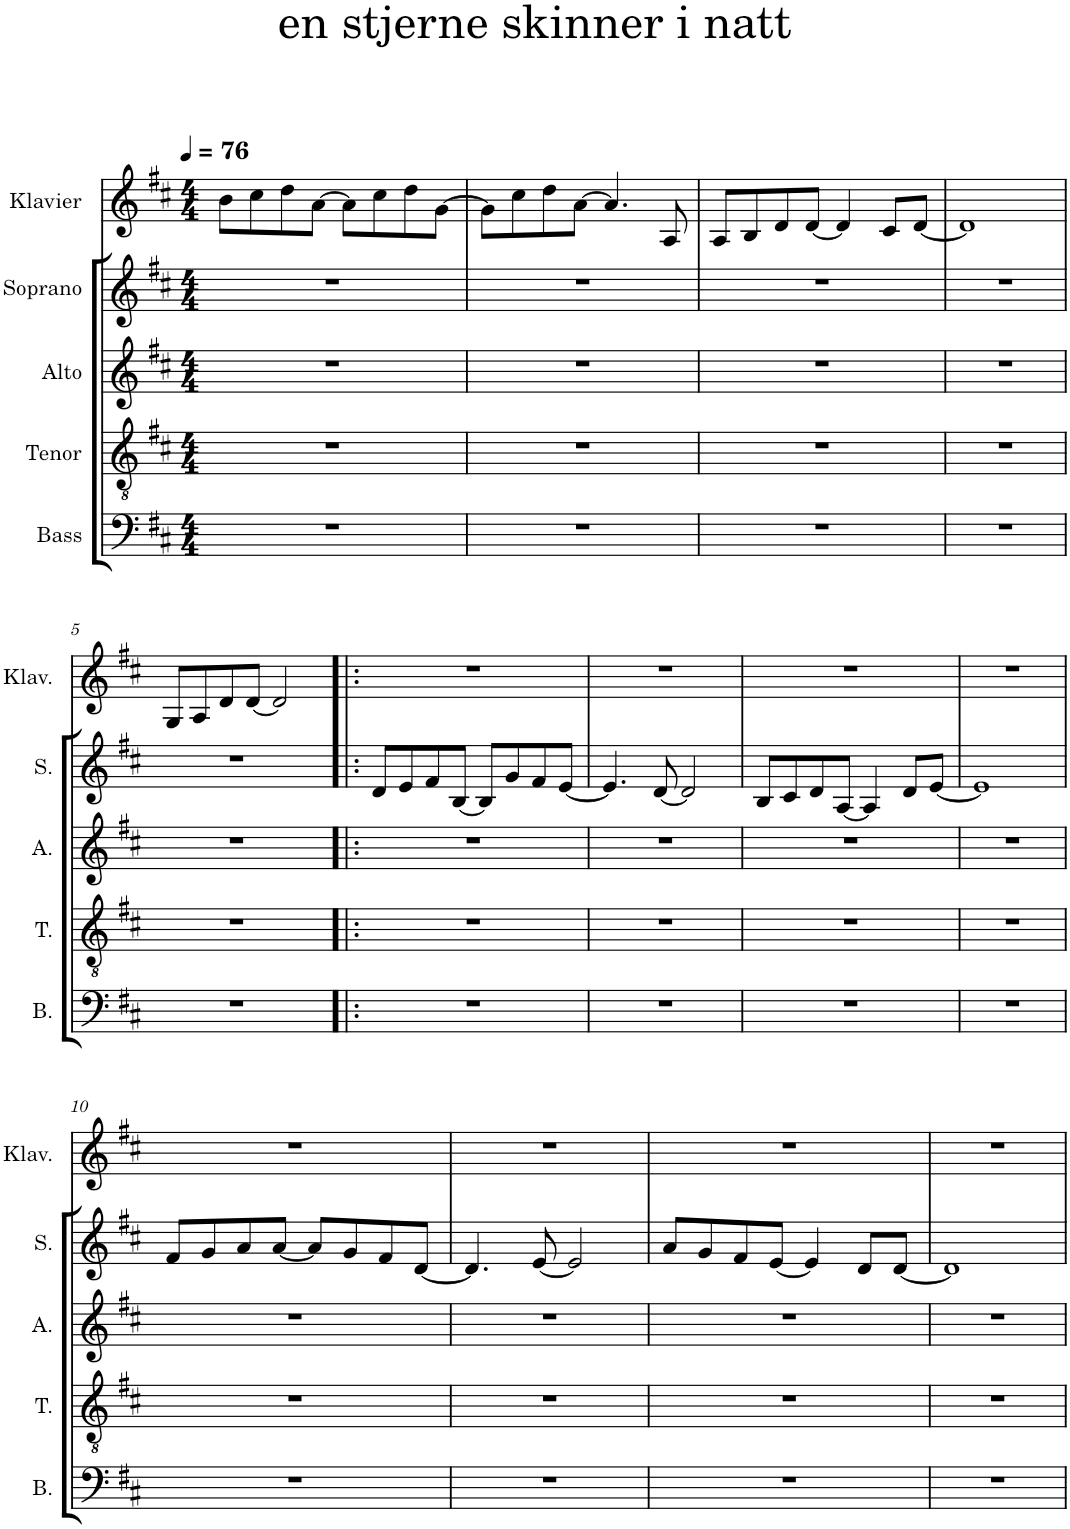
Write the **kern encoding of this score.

**kern	**kern	**kern	**kern	**kern
*part5	*part4	*part3	*part2	*part1
*staff5	*staff4	*staff3	*staff2	*staff1
*I"Bass	*I"Tenor	*I"Alto	*I"Soprano	*I"Klavier
*I'B.	*I'T.	*I'A.	*I'S.	*I'Klav.
*clefF4	*clefGv2	*clefG2	*clefG2	*clefG2
*	*Trd1c2	*	*	*
*k[f#c#]	*k[f#c#]	*k[f#c#]	*k[f#c#]	*k[f#c#]
*M4/4	*M4/4	*M4/4	*M4/4	*M4/4
*MM76	*MM76	*MM76	*MM76	*MM76
=1	=1	=1	=1	=1
1r	1r	1r	1r	8b\L
.	.	.	.	8cc#\
.	.	.	.	8dd\
.	.	.	.	[8a\J
.	.	.	.	8a\L]
.	.	.	.	8cc#\
.	.	.	.	8dd\
.	.	.	.	[8g\J
=2	=2	=2	=2	=2
1r	1r	1r	1r	8g\L]
.	.	.	.	8cc#\
.	.	.	.	8dd\
.	.	.	.	[8a\J
.	.	.	.	4.a/]
.	.	.	.	8A/
=3	=3	=3	=3	=3
1r	1r	1r	1r	8A/L
.	.	.	.	8B/
.	.	.	.	8d/
.	.	.	.	[8d/J
.	.	.	.	4d/]
.	.	.	.	8c#/L
.	.	.	.	[8d/J
=4	=4	=4	=4	=4
1r	1r	1r	1r	1d]
!!LO:LB:g=z
=5	=5	=5	=5	=5
1r	1r	1r	1r	8G/L
.	.	.	.	8A/
.	.	.	.	8d/
.	.	.	.	[8d/J
.	.	.	.	2d/]
=6!|:	=6!|:	=6!|:	=6!|:	=6!|:
1r	1r	1r	8d/L	1r
.	.	.	8e/	.
.	.	.	8f#/	.
.	.	.	[8B/J	.
.	.	.	8B/L]	.
.	.	.	8g/	.
.	.	.	8f#/	.
.	.	.	[8e/J	.
=7	=7	=7	=7	=7
1r	1r	1r	4.e/]	1r
.	.	.	[8d/	.
.	.	.	2d/]	.
=8	=8	=8	=8	=8
1r	1r	1r	8B/L	1r
.	.	.	8c#/	.
.	.	.	8d/	.
.	.	.	[8A/J	.
.	.	.	4A/]	.
.	.	.	8d/L	.
.	.	.	[8e/J	.
=9	=9	=9	=9	=9
1r	1r	1r	1e]	1r
!!LO:LB:g=z
=10	=10	=10	=10	=10
1r	1r	1r	8f#/L	1r
.	.	.	8g/	.
.	.	.	8a/	.
.	.	.	[8a/J	.
.	.	.	8a/L]	.
.	.	.	8g/	.
.	.	.	8f#/	.
.	.	.	[8d/J	.
=11	=11	=11	=11	=11
1r	1r	1r	4.d/]	1r
.	.	.	[8e/	.
.	.	.	2e/]	.
=12	=12	=12	=12	=12
1r	1r	1r	8a/L	1r
.	.	.	8g/	.
.	.	.	8f#/	.
.	.	.	[8e/J	.
.	.	.	4e/]	.
.	.	.	8d/L	.
.	.	.	[8d/J	.
=13	=13	=13	=13	=13
1r	1r	1r	1d]	1r
=	=	=	=	=
*-	*-	*-	*-	*-
